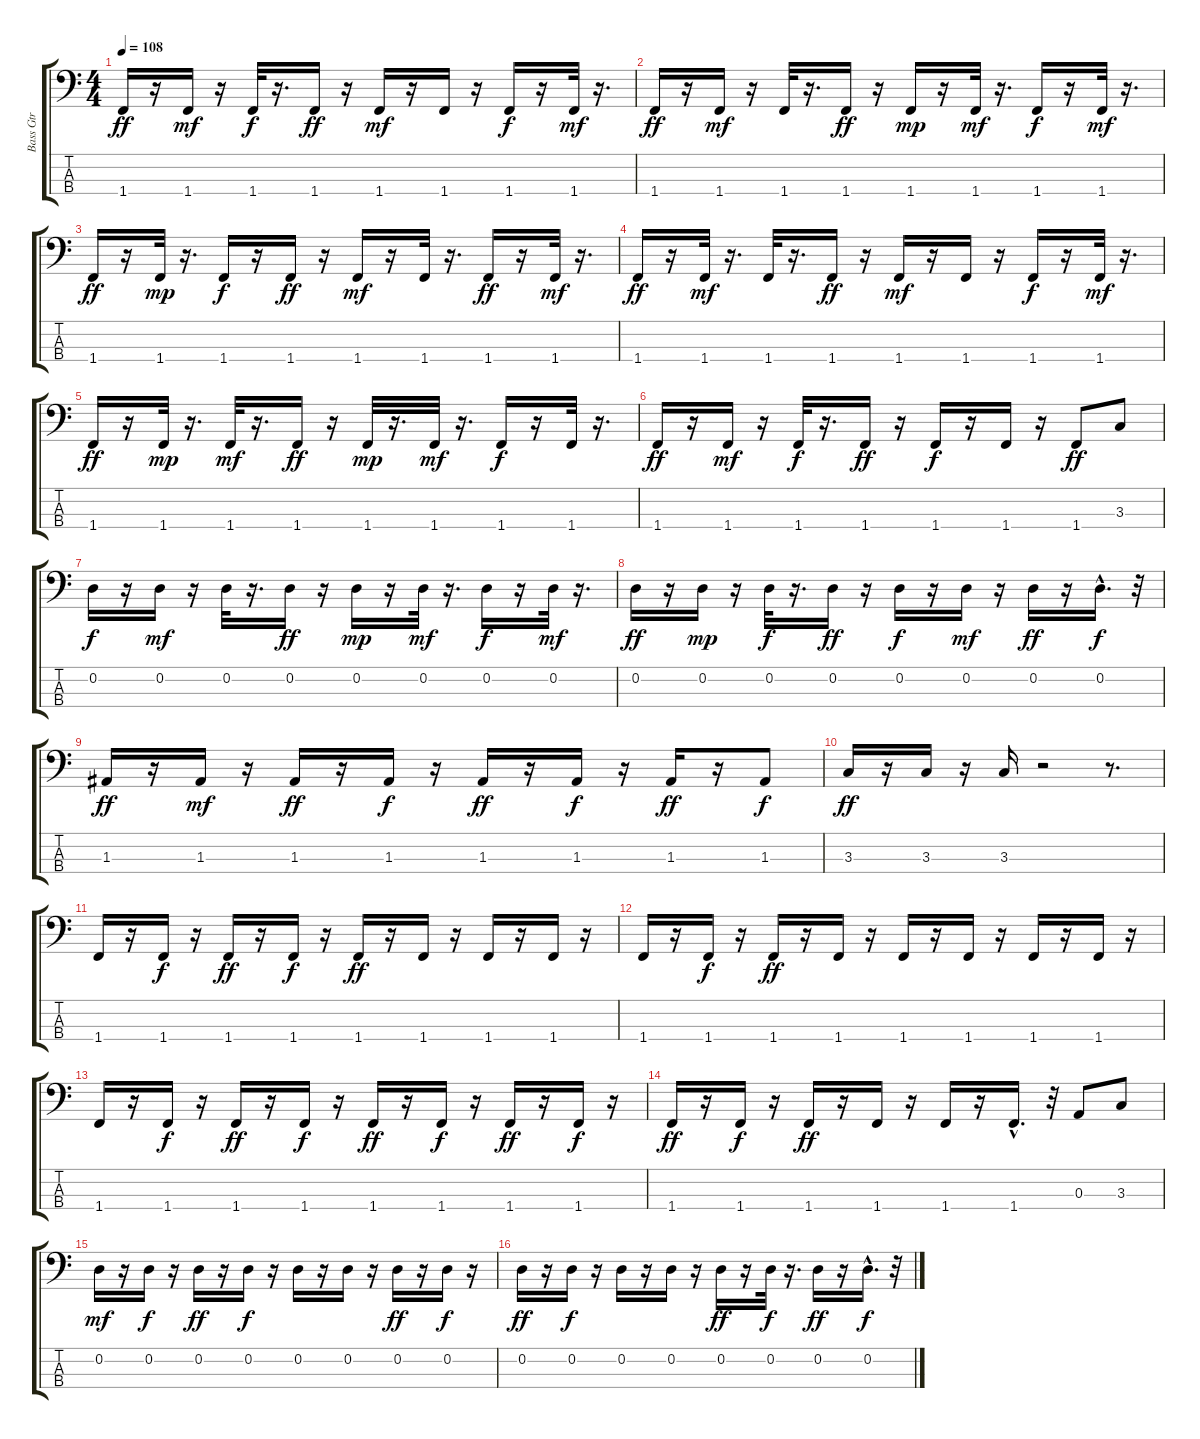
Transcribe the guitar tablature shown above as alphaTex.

\track ("Bass Gtr            " "Bass Gtr  ") {instrument electricbassfinger}
\staff {score tabs}
\tuning (G2 D2 A1 E1) {hide}
\ts (4 4)
\tempo 108
\clef f4
\ks c
1.4.16{dy ff} r.16 1.4.16{dy mf} r.16 1.4.32{dy f} r.16{d} 1.4.16{dy ff} r.16 1.4.16{dy mf} r.16 1.4.16 r.16 1.4.16{dy f} r.16 1.4.32{dy mf} r.16{d} |
1.4.16{dy ff} r.16 1.4.16{dy mf} r.16 1.4.32 r.16{d} 1.4.16{dy ff} r.16 1.4.16{dy mp} r.16 1.4.32{dy mf} r.16{d} 1.4.16{dy f} r.16 1.4.32{dy mf} r.16{d} |
1.4.16{dy ff} r.16 1.4.32{dy mp} r.16{d} 1.4.16{dy f} r.16 1.4.16{dy ff} r.16 1.4.16{dy mf} r.16 1.4.32 r.16{d} 1.4.16{dy ff} r.16 1.4.32{dy mf} r.16{d} |
1.4.16{dy ff} r.16 1.4.32{dy mf} r.16{d} 1.4.32 r.16{d} 1.4.16{dy ff} r.16 1.4.16{dy mf} r.16 1.4.16 r.16 1.4.16{dy f} r.16 1.4.32{dy mf} r.16{d} |
1.4.16{dy ff} r.16 1.4.32{dy mp} r.16{d} 1.4.32{dy mf} r.16{d} 1.4.16{dy ff} r.16 1.4.32{dy mp} r.16{d} 1.4.32{dy mf} r.16{d} 1.4.16{dy f} r.16 1.4.32 r.16{d} |
1.4.16{dy ff} r.16 1.4.16{dy mf} r.16 1.4.32{dy f} r.16{d} 1.4.16{dy ff} r.16 1.4.16{dy f} r.16 1.4.16 r.16 1.4.8{dy ff} 3.3.8 |
0.2.16{dy f} r.16 0.2.16{dy mf} r.16 0.2.32 r.16{d} 0.2.16{dy ff} r.16 0.2.16{dy mp} r.16 0.2.32{dy mf} r.16{d} 0.2.16{dy f} r.16 0.2.32{dy mf} r.16{d} |
0.2.16{dy ff} r.16 0.2.16{dy mp} r.16 0.2.32{dy f} r.16{d} 0.2.16{dy ff} r.16 0.2.16{dy f} r.16 0.2.16{dy mf} r.16 0.2.16{dy ff} r.16 0.2{hac}.16{d dy f} r.32 |
1.3.16{dy ff} r.16 1.3.16{dy mf} r.16 1.3.16{dy ff} r.16 1.3.16{dy f} r.16 1.3.16{dy ff} r.16 1.3.16{dy f} r.16 1.3.16{dy ff} r.16 1.3.8{dy f} |
3.3.16{dy ff} r.16 3.3.16 r.16 3.3.16 r.2 r.8{d} |
1.4.16 r.16 1.4.16{dy f} r.16 1.4.16{dy ff} r.16 1.4.16{dy f} r.16 1.4.16{dy ff} r.16 1.4.16 r.16 1.4.16 r.16 1.4.16 r.16 |
1.4.16 r.16 1.4.16{dy f} r.16 1.4.16{dy ff} r.16 1.4.16 r.16 1.4.16 r.16 1.4.16 r.16 1.4.16 r.16 1.4.16 r.16 |
1.4.16 r.16 1.4.16{dy f} r.16 1.4.16{dy ff} r.16 1.4.16{dy f} r.16 1.4.16{dy ff} r.16 1.4.16{dy f} r.16 1.4.16{dy ff} r.16 1.4.16{dy f} r.16 |
1.4.16{dy ff} r.16 1.4.16{dy f} r.16 1.4.16{dy ff} r.16 1.4.16 r.16 1.4.16 r.16 1.4{hac}.16{d} r.32 0.3.8 3.3.8 |
0.2.16{dy mf} r.16 0.2.16{dy f} r.16 0.2.16{dy ff} r.16 0.2.16{dy f} r.16 0.2.16 r.16 0.2.16 r.16 0.2.16{dy ff} r.16 0.2.16{dy f} r.16 |
0.2.16{dy ff} r.16 0.2.16{dy f} r.16 0.2.16 r.16 0.2.16 r.16 0.2.16{dy ff} r.16 0.2.32{dy f} r.16{d} 0.2.16{dy ff} r.16 0.2{hac}.16{d dy f} r.32
